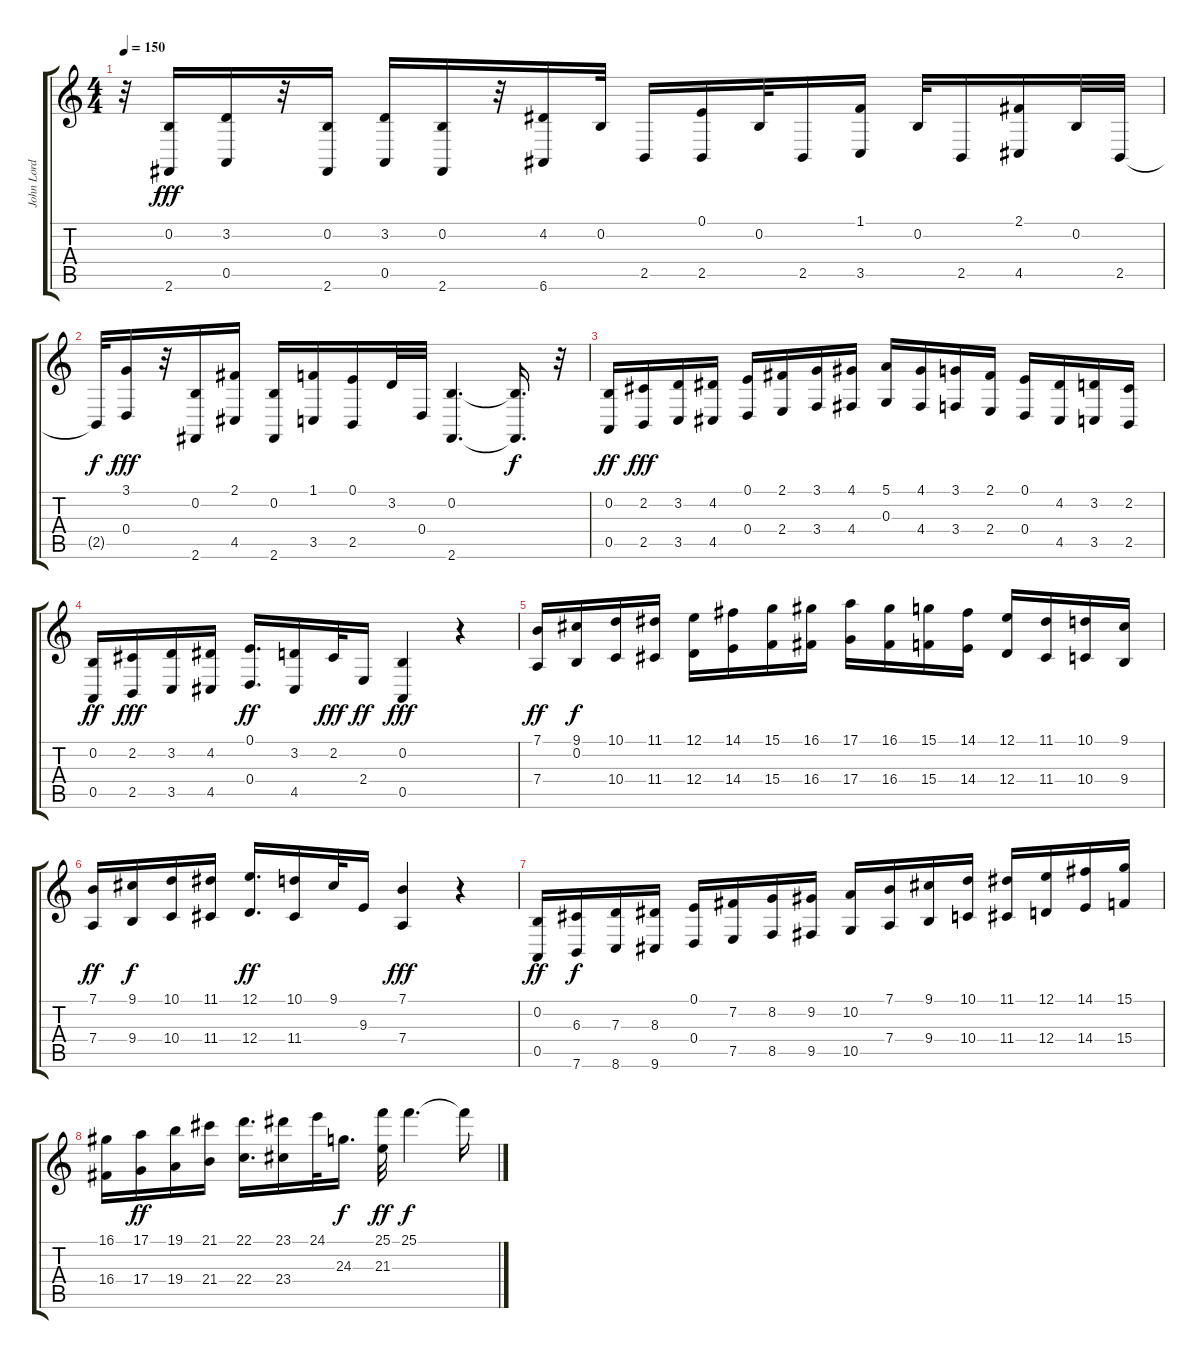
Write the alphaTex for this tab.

\track ("John Lord" "John Lord") {instrument rockorgan}
\staff {score tabs}
\tuning (E4 B3 G3 D3 A2 E2) {hide}
\ts (4 4)
\tempo 150
\clef g2
\ks c
r.32{dy fff} (0.2 2.6).16 (3.2 0.5).16 r.32 (0.2 2.6).16 (3.2 0.5).16 (0.2 2.6).16 r.32 (4.2 6.6).16 0.2.32 2.5.16 (0.1 2.5).16 0.2.32 2.5.16 (1.1 3.5).16 0.2.32 2.5.16 (2.1 4.5).16 0.2.32 2.5.32 |
2.5{t}.32{dy f} (3.1 0.4).16{dy fff} r.32 (0.2 2.6).16 (2.1 4.5).16 (0.2 2.6).16 (1.1 3.5).16 (0.1 2.5).16 3.2.32 0.4.32 (0.2 2.6).4{d} (0.2{t} 2.6{t}).16{d dy f} r.32 |
(0.2 0.5).16{dy ff} (2.2 2.5).16{dy fff} (3.2 3.5).16 (4.2 4.5).16 (0.1 0.4).16 (2.1 2.4).16 (3.1 3.4).16 (4.1 4.4).16 (5.1 0.3).16 (4.1 4.4).16 (3.1 3.4).16 (2.1 2.4).16 (0.1 0.4).16 (4.2 4.5).16 (3.2 3.5).16 (2.2 2.5).16 |
(0.2 0.5).16{dy ff} (2.2 2.5).16{dy fff} (3.2 3.5).16 (4.2 4.5).16 (0.1 0.4).16{d dy ff} (3.2 4.5).16 2.2.32{dy fff} 2.4.16{dy ff} (0.2 0.5).4{dy fff} r.4 |
(7.1 7.4).16{dy ff} (9.1 0.2).16{dy f} (10.1 10.4).16 (11.1 11.4).16 (12.1 12.4).16 (14.1 14.4).16 (15.1 15.4).16 (16.1 16.4).16 (17.1 17.4).16 (16.1 16.4).16 (15.1 15.4).16 (14.1 14.4).16 (12.1 12.4).16 (11.1 11.4).16 (10.1 10.4).16 (9.1 9.4).16 |
(7.1 7.4).16{dy ff} (9.1 9.4).16{dy f} (10.1 10.4).16 (11.1 11.4).16 (12.1 12.4).16{d dy ff} (10.1 11.4).16 9.1.32 9.3.16 (7.1 7.4).4{dy fff} r.4 |
(0.2 0.5).16{dy ff} (6.3 7.6).16{dy f} (7.3 8.6).16 (8.3 9.6).16 (0.1 0.4).16 (7.2 7.5).16 (8.2 8.5).16 (9.2 9.5).16 (10.2 10.5).16 (7.1 7.4).16 (9.1 9.4).16 (10.1 10.4).16 (11.1 11.4).16 (12.1 12.4).16 (14.1 14.4).16 (15.1 15.4).16 |
(16.1 16.4).16 (17.1 17.4).16{dy ff} (19.1 19.4).16 (21.1 21.4).16 (22.1 22.4).16{d} (23.1 23.4).16 24.1.32 24.3.16{d dy f} (25.1 21.3).32{dy ff} 25.1.4{d dy f} 25.1{t}.16
